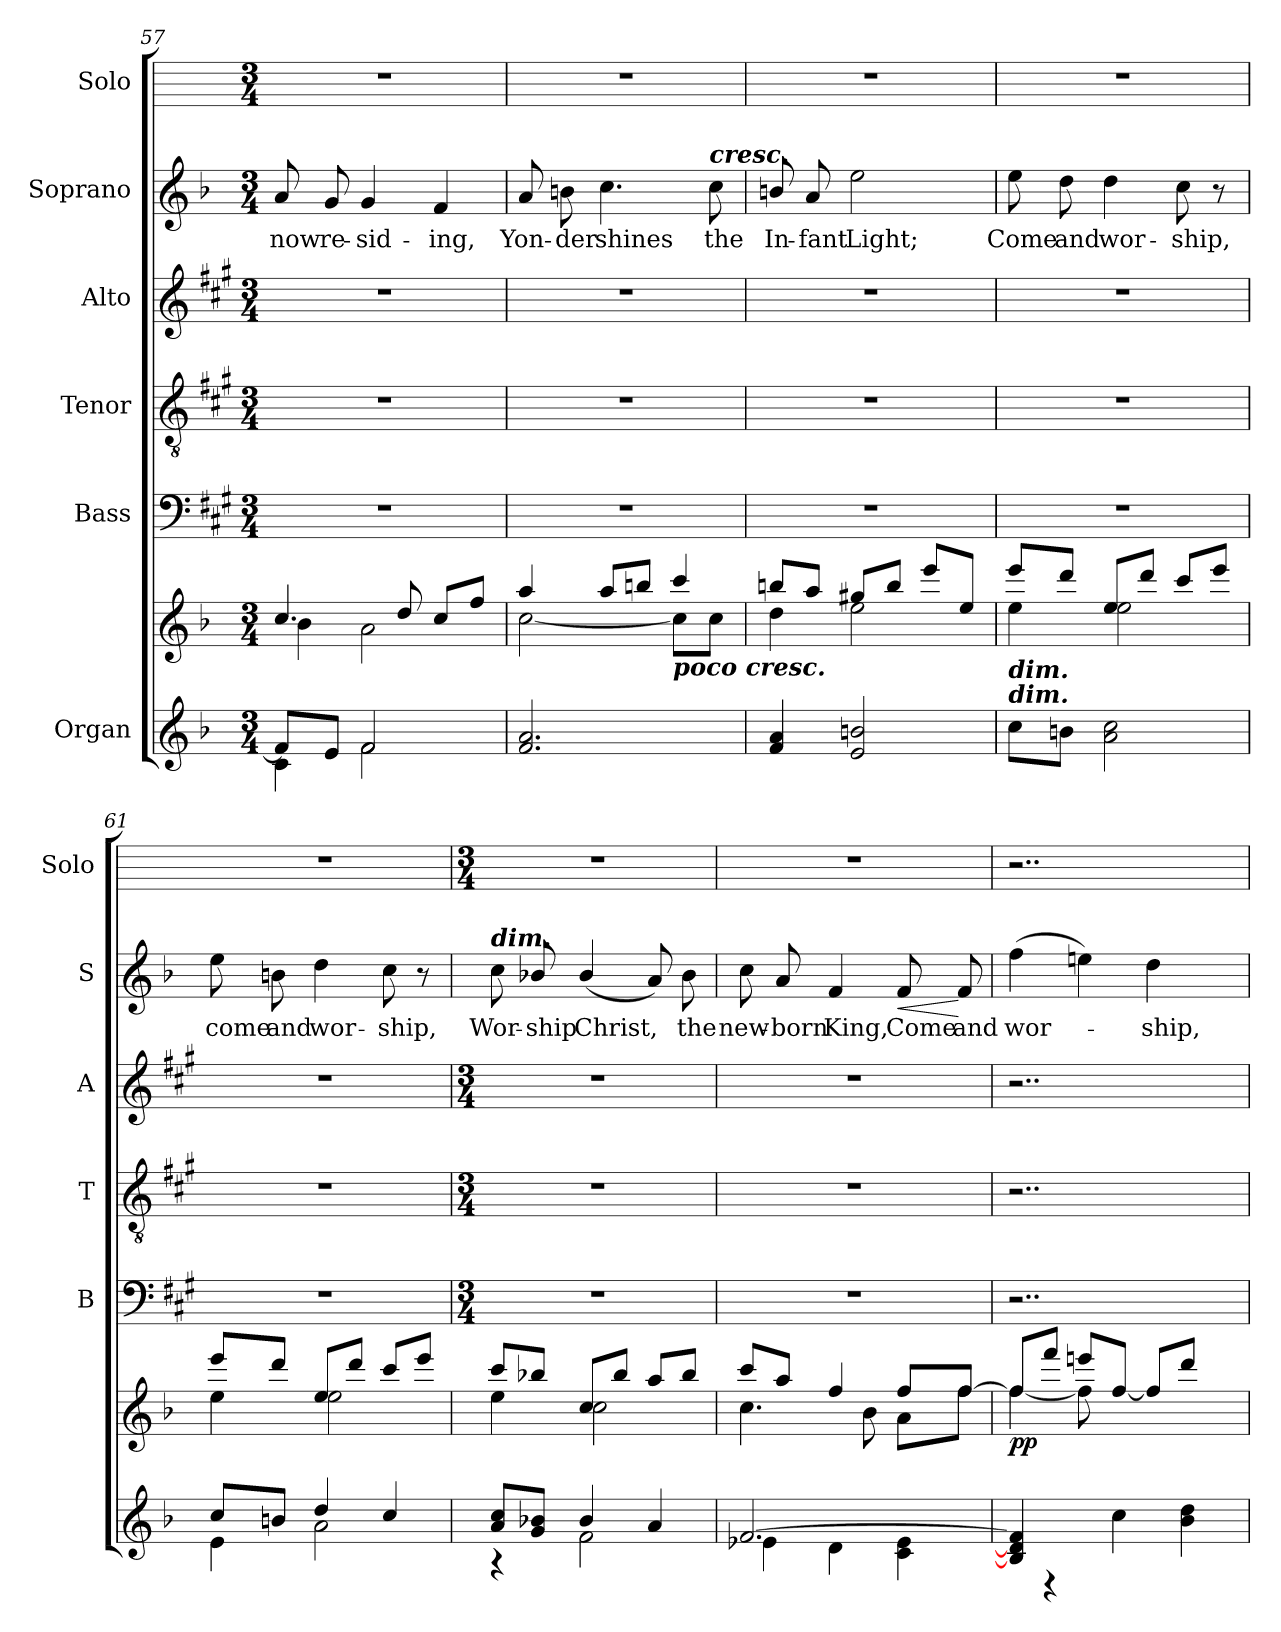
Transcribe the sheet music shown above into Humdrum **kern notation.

**kern	**kern	**dynam	**kern	**kern	**kern	**kern	**text	**dynam	**kern
*part6	*part6	*part6	*part5	*part4	*part3	*part2	*part2	*part2	*part1
*staff7	*staff6	*staff6/7	*staff5	*staff4	*staff3	*staff2	*staff2	*staff2	*staff1
*I"Organ	*	*	*I"Bass	*I"Tenor	*I"Alto	*I"Soprano	*	*	*I"Solo
*	*	*	*I'B	*I'T	*I'A	*I'S	*	*	*I'Solo
!!LO:LB:g=z
*clefG2	*clefG2	*	*clefF4	*clefGv2	*clefG2	*clefG2	*	*	*
*k[b-]	*k[b-]	*	*k[f#c#g#]	*k[f#c#g#]	*k[f#c#g#]	*k[b-]	*	*	*
*F:	*F:	*	*A:	*A:	*A:	*F:	*	*	*
*M3/4	*M3/4	*	*M3/4	*M3/4	*M3/4	*M3/4	*	*	*M3/4
=57	=57	=57	=57	=57	=57	=57	=57	=57	=57
*^	*^	*	*	*	*	*	*	*	*
!	!	!	!	!	!	!	!	!	!LO:LY:b	!	!
8f/L]	4c\	4.cc/	4b-\	.	2.r	2.r	2.r	8a	now	.	2.r
!	!	!	!	!	!	!	!	!	!LO:LY:b	!	!
8e/J	.	.	.	.	.	.	.	8g	re-	.	.
!	!	!	!	!	!	!	!	!	!LO:LY:b	!	!
2f/	2f\	.	2a\	.	.	.	.	4g	-sid-	.	.
.	.	8dd/	.	.	.	.	.	.	.	.	.
!	!	!	!	!	!	!	!	!	!LO:LY:b	!	!
.	.	8cc/L	.	.	.	.	.	4f	-ing,	.	.
.	.	8ff/J	.	.	.	.	.	.	.	.	.
=58	=58	=58	=58	=58	=58	=58	=58	=58	=58	=58	=58
!	!	!	!	!	!	!	!	!	!LO:LY:b	!	!
2.f/ 2.a/	2ryy	4aa/	[2cc\	.	2.r	2.r	2.r	8a	Yon-	.	2.r
!	!	!	!	!	!	!	!	!	!LO:LY:b	!	!
.	.	.	.	.	.	.	.	8bn	-der	.	.
!	!	!	!	!	!	!	!	!	!LO:LY:b	!	!
.	.	8aa/L	.	.	.	.	.	4.cc	shines	.	.
.	.	8bbn/J	.	.	.	.	.	.	.	.	.
!	!	!LO:TX:b:Bi:t=poco cresc.	!	!	!	!	!	!	!	!	!
.	8ryy	4ccc/	8cc\L]	.	.	.	.	.	.	.	.
!	!	!	!	!	!	!	!	!LO:TX:a:Bi:t=cresc.	!	!	!
!	!	!	!	!	!	!	!	!	!LO:LY:b	!	!
.	8ryy	.	8cc\J	.	.	.	.	8cc	the	.	.
=59	=59	=59	=59	=59	=59	=59	=59	=59	=59	=59	=59
!	!	!	!	!	!	!	!	!	!LO:LY:b	!	!
4f/ 4a/	2.ryy	8bbn/L	4dd\	.	2.r	2.r	2.r	8bn/	In-	.	2.r
!	!	!	!	!	!	!	!	!	!LO:LY:b	!	!
.	.	8aa/J	.	.	.	.	.	8a	-fant	.	.
!	!	!	!	!	!	!	!	!	!LO:LY:b	!	!
2e/ 2bn/	.	8gg#X/L	2ee\	.	.	.	.	2ee	Light;	.	.
.	.	8bb/J	.	.	.	.	.	.	.	.	.
.	.	8eee/L	.	.	.	.	.	.	.	.	.
.	.	8ee/J	.	.	.	.	.	.	.	.	.
=60	=60	=60	=60	=60	=60	=60	=60	=60	=60	=60	=60
!LO:TX:a:Bi:t=dim.	!	!	!	!	!	!	!	!	!	!	!
!LO:TX:a:Bi:t=dim.	!	!	!	!	!	!	!	!	!	!	!
!	!	!	!	!	!	!	!	!	!LO:LY:b	!	!
2ryy	8cc\L	8eee/L	4ee\	.	2.r	2.r	2.r	8ee	Come	.	2.r
!	!	!	!	!	!	!	!	!	!LO:LY:b	!	!
.	8bn\J	8ddd/J	.	.	.	.	.	8dd	and	.	.
!	!	!	!	!	!	!	!	!	!LO:LY:b	!	!
.	2a\ 2cc\	8ee/L	2ee\	.	.	.	.	4dd	wor-	.	.
.	.	8ddd/J	.	.	.	.	.	.	.	.	.
!	!	!	!	!	!	!	!	!	!LO:LY:b	!	!
8ryy	.	8ccc/L	.	.	.	.	.	8cc	-ship,	.	.
8ryy	.	8eee/J	.	.	.	.	.	8r	.	.	.
=61	=61	=61	=61	=61	=61	=61	=61	=61	=61	=61	=61
!	!	!	!	!	!	!	!	!	!LO:LY:b	!	!
8cc/L	4e\	8eee/L	4ee\	.	2.r	2.r	2.r	8ee	come	.	2.r
!	!	!	!	!	!	!	!	!	!LO:LY:b	!	!
8bn/J	.	8ddd/J	.	.	.	.	.	8bn	and	.	.
!	!	!	!	!	!	!	!	!	!LO:LY:b	!	!
4dd/	2a\	8ee/L	2ee\	.	.	.	.	4dd	wor-	.	.
.	.	8ddd/J	.	.	.	.	.	.	.	.	.
!	!	!	!	!	!	!	!	!	!LO:LY:b	!	!
4cc/	.	8ccc/L	.	.	.	.	.	8cc	-ship,	.	.
.	.	8eee/J	.	.	.	.	.	8r	.	.	.
!!LO:LB:g=z
=62	=62	=62	=62	=62	=62	=62	=62	=62	=62	=62	=62
*	*	*	*	*	*M3/4	*M3/4	*M3/4	*	*	*	*M3/4
!	!	!	!	!	!	!	!	!LO:TX:a:Bi:t=dim.	!	!	!
!	!	!	!	!	!	!	!	!	!LO:LY:b	!	!
8a/ 8cc/L	4r	8ccc/L	4ee\	.	2.r	2.r	2.r	8cc	Wor-	.	2.r
!	!	!	!	!	!	!	!	!	!LO:LY:b	!	!
8g/ 8b-X/J	.	8bb-X/J	.	.	.	.	.	8b-X/	-ship	.	.
!	!	!	!	!	!	!	!	!	!LO:LY:b	!	!
4b-/	2f\	8cc/L	2cc\	.	.	.	.	(<4b-/	Christ,	.	.
.	.	8bb-/J	.	.	.	.	.	.	.	.	.
4a/	.	8aa/L	.	.	.	.	.	8a)	.	.	.
!	!	!	!	!	!	!	!	!	!LO:LY:b	!	!
.	.	8bb-/J	.	.	.	.	.	8b-	the	.	.
=63	=63	=63	=63	=63	=63	=63	=63	=63	=63	=63	=63
!	!	!	!	!	!	!	!	!	!LO:LY:b	!	!
[2.f/	4e-X\	8ccc/L	4.cc\	.	2.r	2.r	2.r	8cc	new-	.	2.r
!	!	!	!	!	!	!	!	!	!LO:LY:b	!	!
.	.	8aa/J	.	.	.	.	.	8a	-born	.	.
!	!	!	!	!	!	!	!	!	!LO:LY:b	!	!
.	4d\	4ff/	.	.	.	.	.	4f	King,	.	.
.	.	.	8b-\	.	.	.	.	.	.	.	.
!	!	!	!	!	!	!	!	!	!LO:LY:b	!LO:HP:b	!
.	4c\ 4e-\	8ff/L	8a\L	.	.	.	.	8f	Come	<	.
!	!	!	!	!	!	!	!	!	!LO:LY:b	!	!
.	.	[8ff/J	8ff\J	.	.	.	.	8f	and	[	.
=64	=64	=64	=64	=64	=64	=64	=64	=64	=64	=64	=64
!	!	!	!	!LO:DY:b	!	!	!	!	!LO:LY:b	!	!
4B-/] 4d/] 4f/]	8ryy	8ff/L]	[4ff\	pp	2..r	2..r	2..r	(>4ff	wor-	.	2..r
.	4r	8fff/J	.	.	.	.	.	.	.	.	.
2ryy	.	8eeen/L	8ff\]	.	.	.	.	4een)	.	.	.
.	4cc\	[8ff/J	4.ryy	.	.	.	.	.	.	.	.
!	!	!	!	!	!	!	!	!	!LO:LY:b	!	!
.	.	8ff/L]	.	.	.	.	.	4dd	ship,	.	.
.	4b-\ 4dd\	8ddd/J	.	.	.	.	.	.	.	.	.
8ryy	.	8ryy	8ryy	.	.	.	.	8ryy	.	.	.
*v	*v	*	*	*	*	*	*	*	*	*	*
*	*v	*v	*	*	*	*	*	*	*	*
=	=	=	=	=	=	=	=	=	=
*-	*-	*-	*-	*-	*-	*-	*-	*-	*-
